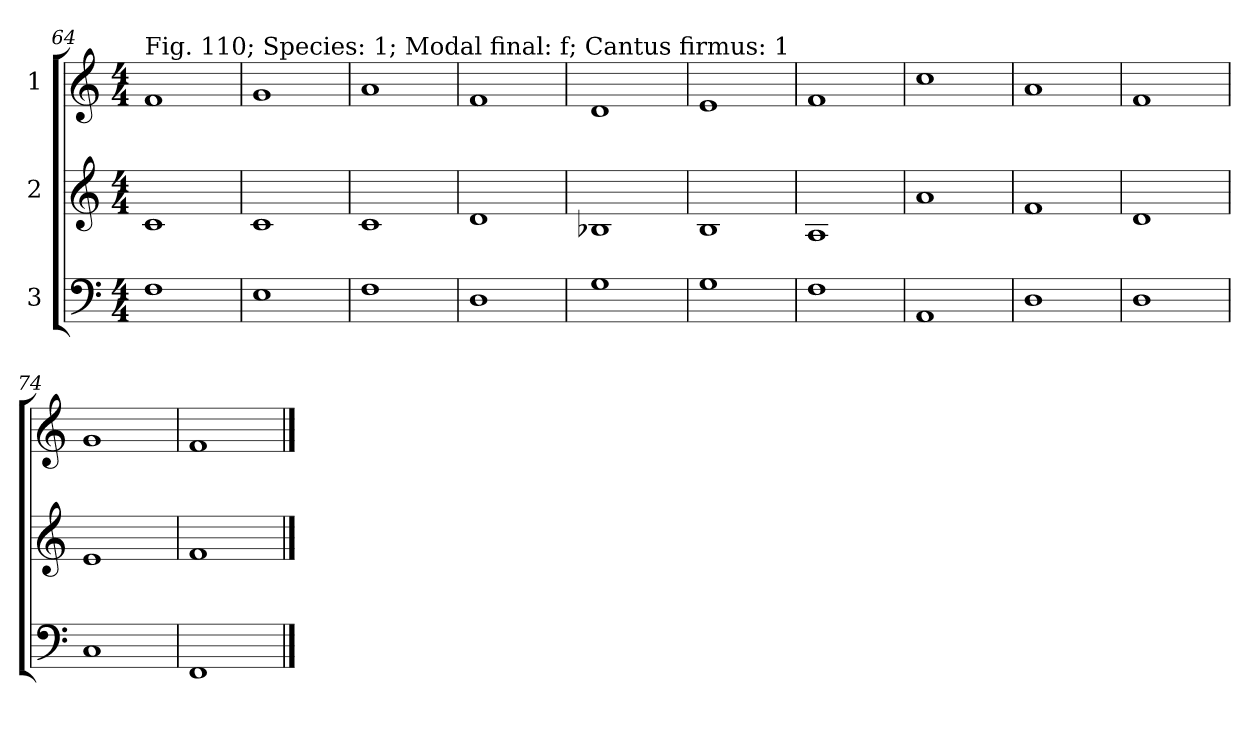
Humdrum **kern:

**kern	**kern	**kern
*part3	*part2	*part1
*staff3	*staff2	*staff1
*I"3	*I"2	*I"1
*clefF4	*clefG2	*clefG2
*k[]	*k[]	*k[]
*M4/4	*M4/4	*M4/4
=64	=64	=64
!	!	!LO:TX:a:t=Fig. 110; Species&colon; 1; Modal final&colon; f; Cantus firmus&colon; 1
1F	1c	1f
=65	=65	=65
1E	1c	1g
=66	=66	=66
1F	1c	1a
=67	=67	=67
1D	1d	1f
=68	=68	=68
1G	1B-X	1d
=69	=69	=69
1G	1B	1e
=70	=70	=70
1F	1A	1f
=71	=71	=71
1AA	1a	1cc
=72	=72	=72
1D	1f	1a
=73	=73	=73
1D	1d	1f
=74	=74	=74
1C	1e	1g
=75	=75	=75
1FF	1f	1f
==	==	==
*-	*-	*-
